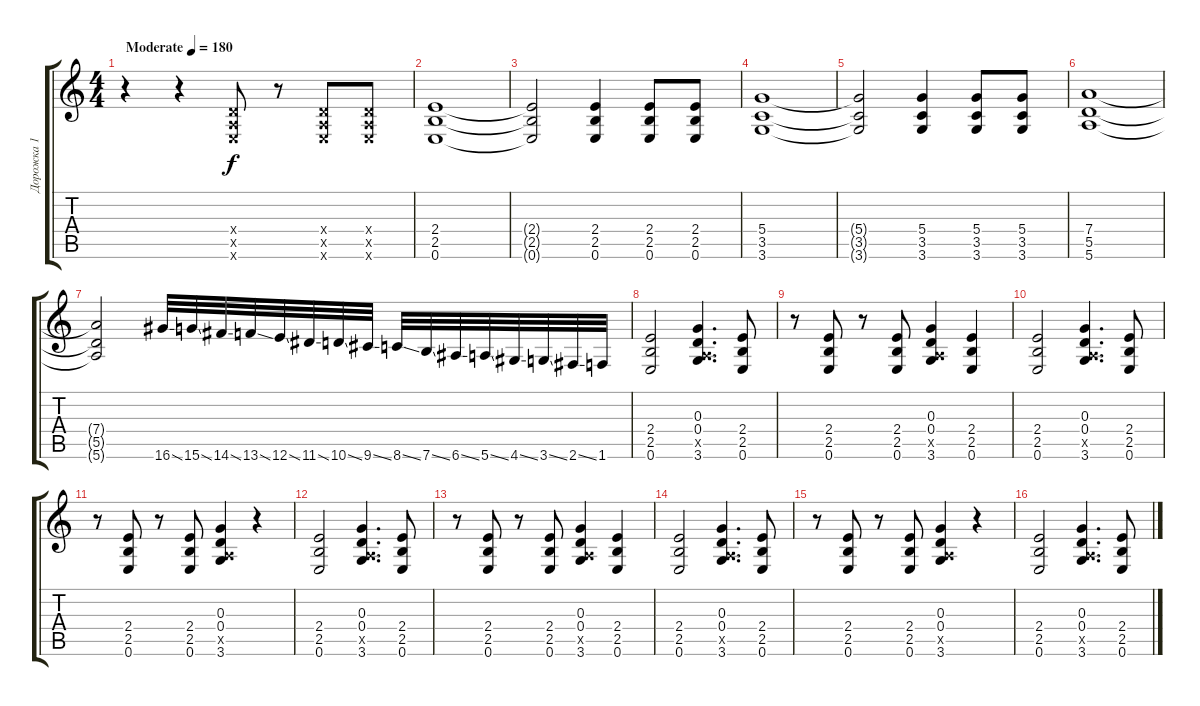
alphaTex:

\track ("Дорожка 1" "Дорожка 1") {instrument distortionguitar}
\staff {score tabs}
\tuning (E4 B3 G3 D3 A2 E2) {hide}
\ts (4 4)
\tempo (180 "Moderate")
\clef g2
\ks c
r.4{dy f instrument distortionguitar} r.4 (0.4{x} 0.5{x} 0.6{x}).8 r.8 (0.4{x} 0.5{x} 0.6{x}).8 (0.4{x} 0.5{x} 0.6{x}).8 |
(2.4 2.5 0.6).1 |
(2.4{t} 2.5{t} 0.6{t}).2 (2.4 2.5 0.6).4 (2.4 2.5 0.6).8 (2.4 2.5 0.6).8 |
(5.4 3.5 3.6).1 |
(5.4{t} 3.5{t} 3.6{t}).2 (5.4 3.5 3.6).4 (5.4 3.5 3.6).8 (5.4 3.5 3.6).8 |
(7.4 5.5 5.6).1 |
(7.4{t} 5.5{t} 5.6{t}).2 16.6{ss}.32 15.6{ss}.32 14.6{ss}.32 13.6{ss}.32 12.6{ss}.32 11.6{ss}.32 10.6{ss}.32 9.6{ss}.32 8.6{ss}.32 7.6{ss}.32 6.6{ss}.32 5.6{ss}.32 4.6{ss}.32 3.6{ss}.32 2.6{ss}.32 1.6.32 |
(2.4 2.5 0.6).2 (0.3 0.4 0.5{x} 3.6).4{d} (2.4 2.5 0.6).8 |
r.8 (2.4 2.5 0.6).8 r.8 (2.4 2.5 0.6).8 (0.3 0.4 0.5{x} 3.6).4 (2.4 2.5 0.6).4 |
(2.4 2.5 0.6).2 (0.3 0.4 0.5{x} 3.6).4{d} (2.4 2.5 0.6).8 |
r.8 (2.4 2.5 0.6).8 r.8 (2.4 2.5 0.6).8 (0.3 0.4 0.5{x} 3.6).4 r.4 |
(2.4 2.5 0.6).2 (0.3 0.4 0.5{x} 3.6).4{d} (2.4 2.5 0.6).8 |
r.8 (2.4 2.5 0.6).8 r.8 (2.4 2.5 0.6).8 (0.3 0.4 0.5{x} 3.6).4 (2.4 2.5 0.6).4 |
(2.4 2.5 0.6).2 (0.3 0.4 0.5{x} 3.6).4{d} (2.4 2.5 0.6).8 |
r.8 (2.4 2.5 0.6).8 r.8 (2.4 2.5 0.6).8 (0.3 0.4 0.5{x} 3.6).4 r.4 |
(2.4 2.5 0.6).2 (0.3 0.4 0.5{x} 3.6).4{d} (2.4 2.5 0.6).8
